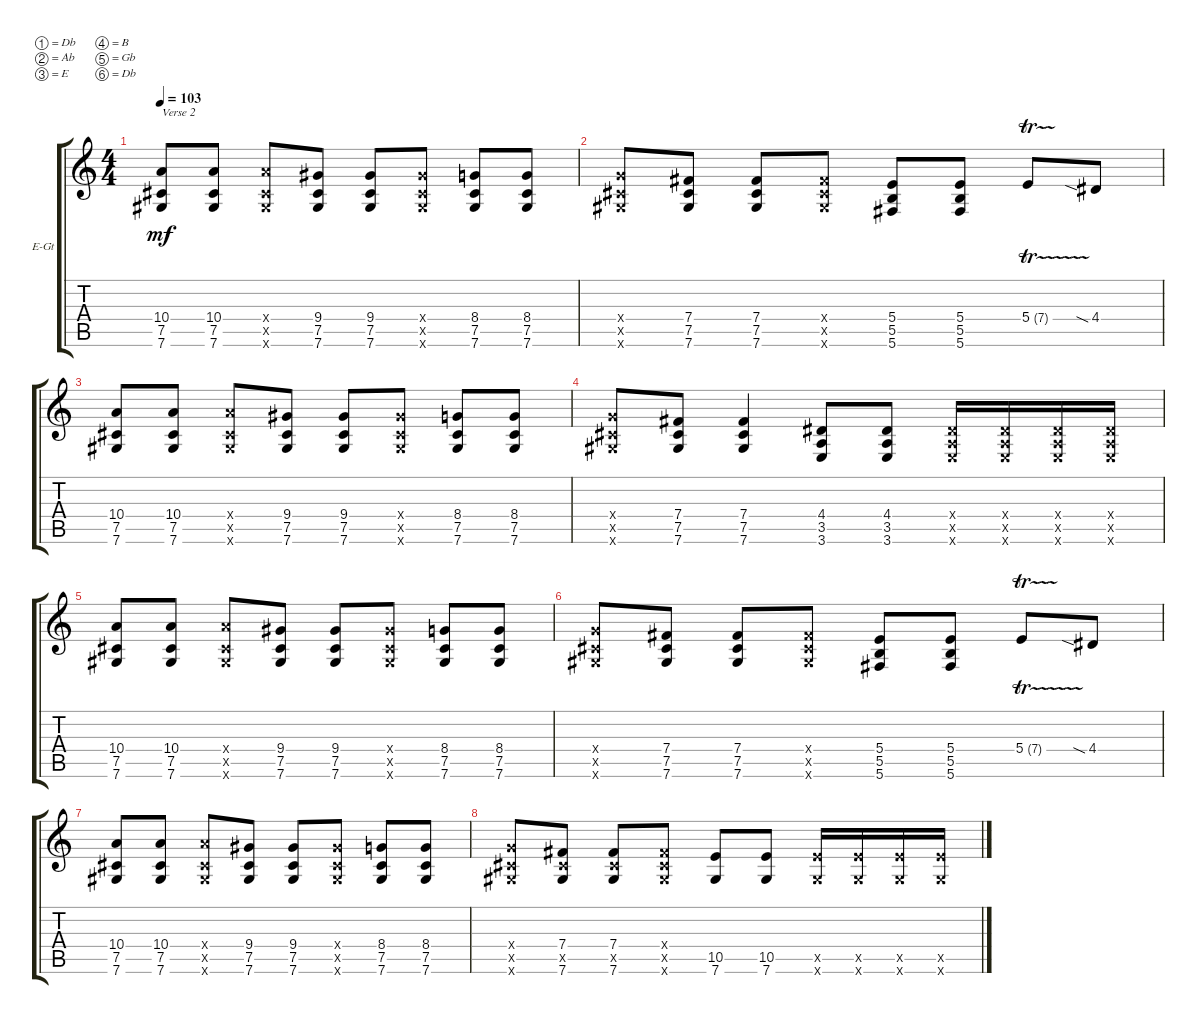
\bracketExtendMode groupsimilarinstruments
\firstSystemTrackNameOrientation horizontal
\otherSystemsTrackNameOrientation horizontal
\track ("Clean Guitar" "E-Gt") {instrument acousticguitarsteel}
\staff {score tabs}
\tuning (Db4 Ab3 E3 B2 Gb2 Db2)
\ts (4 4)
\tempo 103
\clef g2
\ks c
(7.6 7.5 10.4).8{txt "Verse 2" dy mf} (7.6 7.5 10.4).8 (7.6{x} 7.5{x} 10.4{x}).8 (7.6 7.5 9.4).8 (7.6 7.5 9.4).8 (7.6{x} 7.5{x} 9.4{x}).8 (7.6 7.5 8.4).8 (7.6 7.5 8.4).8 |
(7.6{x} 7.5{x} 8.4{x}).8 (7.6 7.5 7.4).8 (7.6 7.5 7.4).8 (7.4{x} 7.5{x} 7.6{x}).8 (5.6 5.5 5.4).8 (5.6 5.5 5.4).8 5.4{tr (7 16)}.8 4.4{sia}.8 |
(7.6 7.5 10.4).8 (7.6 7.5 10.4).8 (7.6{x} 7.5{x} 10.4{x}).8 (7.6 7.5 9.4).8 (7.6 7.5 9.4).8 (7.6{x} 7.5{x} 9.4{x}).8 (7.6 7.5 8.4).8 (7.6 7.5 8.4).8 |
(7.6{x} 7.5{x} 8.4{x}).8 (7.6 7.5 7.4).8 (7.6 7.5 7.4).4 (3.6 3.5 4.4).8 (3.6 3.5 4.4).8 (3.6{x} 3.5{x} 4.4{x}).16 (3.6{x} 3.5{x} 4.4{x}).16 (3.6{x} 3.5{x} 4.4{x}).16 (3.6{x} 3.5{x} 4.4{x}).16 |
(7.6 7.5 10.4).8 (7.6 7.5 10.4).8 (7.6{x} 7.5{x} 10.4{x}).8 (7.6 7.5 9.4).8 (7.6 7.5 9.4).8 (7.6{x} 7.5{x} 9.4{x}).8 (7.6 7.5 8.4).8 (7.6 7.5 8.4).8 |
(7.6{x} 7.5{x} 8.4{x}).8 (7.6 7.5 7.4).8 (7.6 7.5 7.4).8 (7.4{x} 7.5{x} 7.6{x}).8 (5.6 5.5 5.4).8 (5.6 5.5 5.4).8 5.4{tr (7 16)}.8 4.4{sia}.8 |
(7.6 7.5 10.4).8 (7.6 7.5 10.4).8 (7.6{x} 7.5{x} 10.4{x}).8 (7.6 7.5 9.4).8 (7.6 7.5 9.4).8 (7.6{x} 7.5{x} 9.4{x}).8 (7.6 7.5 8.4).8 (7.6 7.5 8.4).8 |
(7.6{x} 7.5{x} 8.4{x}).8 (7.6 7.5{x} 7.4).8 (7.6 7.5{x} 7.4).8 (7.4{x} 7.5{x} 7.6{x}).8 (7.6 10.5).8 (7.6 10.5).8 (7.6{x} 10.5{x}).16 (7.6{x} 10.5{x}).16 (7.6{x} 10.5{x}).16 (7.6{x} 10.5{x}).16
